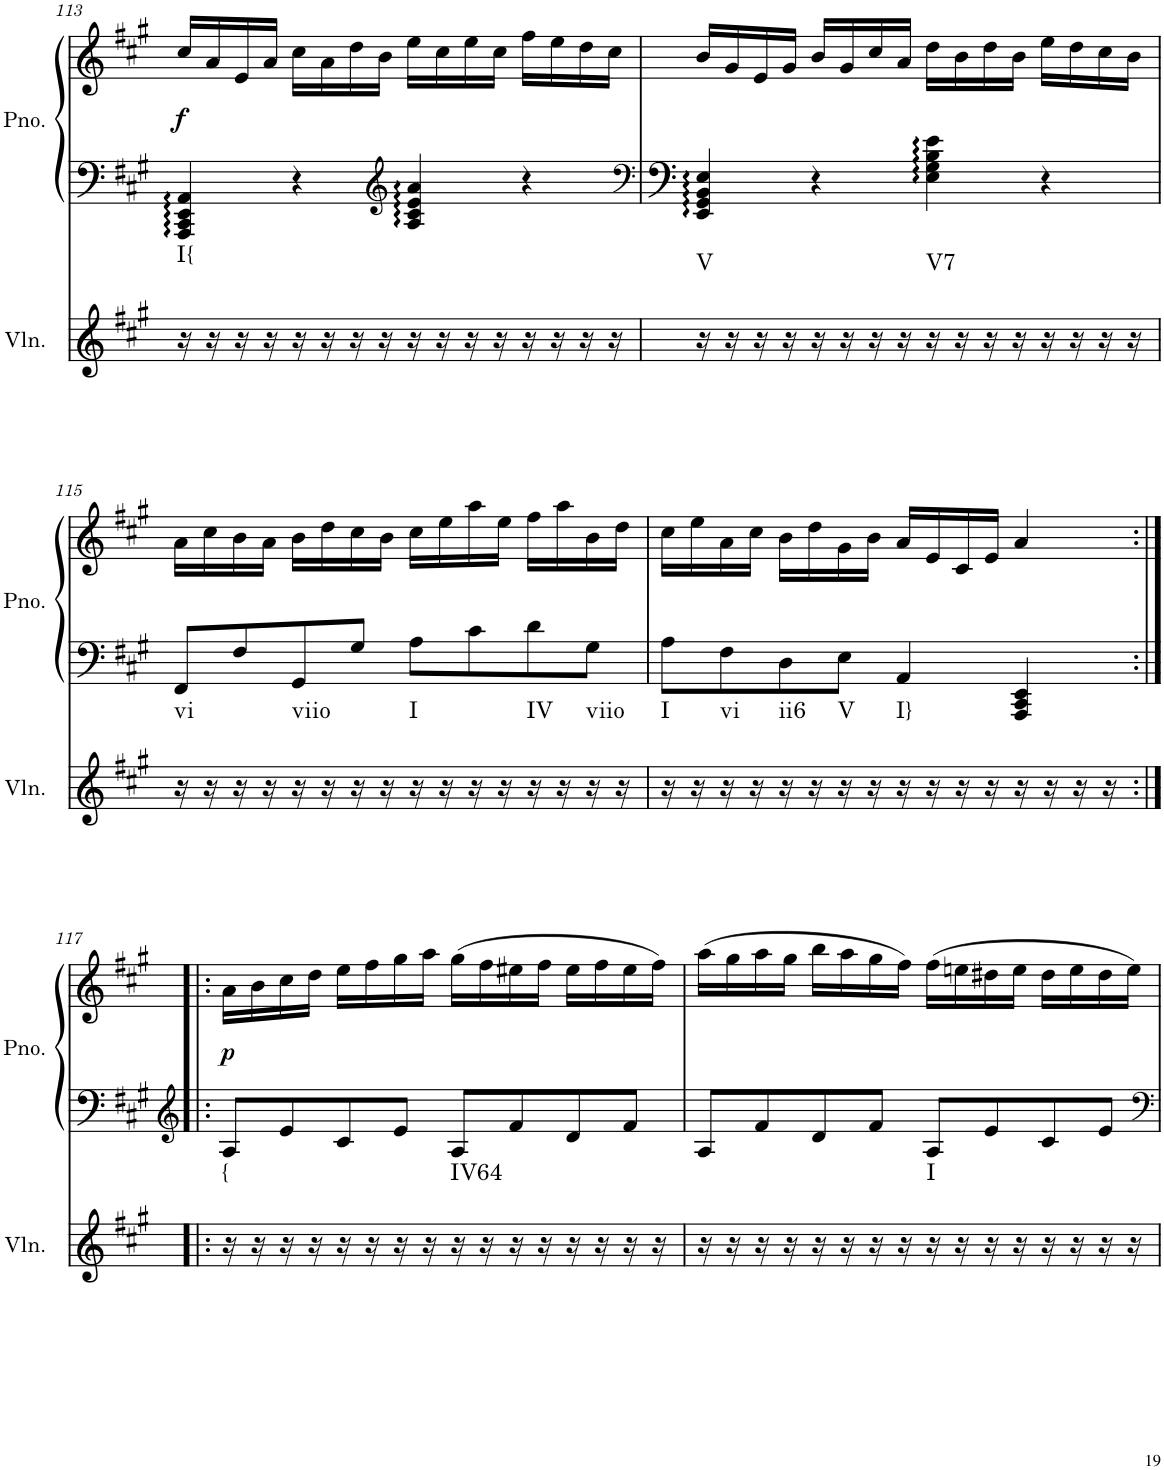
**kern	**harte	**kern	**kern	**dynam
*part2	*part2	*part1	*part1	*part1
*staff3	*	*staff2	*staff1	*staff1/2
*I"Violin	*	*I"Piano	*	*
*I'Vln.	*	*I'Pno.	*	*
!!LO:PB:g=z
*clefG2	*	*clefF4	*clefG2	*
*k[f#c#g#]	*	*k[f#c#g#]	*k[f#c#g#]	*
*M4/4	*	*M4/4	*M4/4	*
*met(c)	*	*met(c)	*met(c)	*
=113	=113	=113	=113	=113
!	!LO:H:kt=I{	!	!	!LO:DY:b
16r	N	4AAA/ 4CC#/ 4EE/ 4AA/	16cc#/LL	f
16r	.	.	16a/	.
16r	.	.	16e/	.
16r	.	.	16a/JJ	.
16r	.	4r	16cc#\LL	.
16r	.	.	16a\	.
16r	.	.	16dd\	.
16r	.	.	16b\JJ	.
*	*	*clefG2	*	*
16r	.	4A/ 4c#/ 4e/ 4a/	16ee\LL	.
16r	.	.	16cc#\	.
16r	.	.	16ee\	.
16r	.	.	16cc#\JJ	.
16r	.	4r	16ff#\LL	.
16r	.	.	16ee\	.
16r	.	.	16dd\	.
16r	.	.	16cc#\JJ	.
=114	=114	=114	=114	=114
*	*	*clefF4	*	*
!	!LO:H:kt=V	!	!	!
16r	N	4EE/ 4GG#/ 4BB/ 4E/	16b/LL	.
16r	.	.	16g#/	.
16r	.	.	16e/	.
16r	.	.	16g#/JJ	.
16r	.	4r	16b/LL	.
16r	.	.	16g#/	.
16r	.	.	16cc#/	.
16r	.	.	16a/JJ	.
!	!LO:H:kt=V7	!	!	!
16r	N	4E\ 4G#\ 4B\ 4e\	16dd\LL	.
16r	.	.	16b\	.
16r	.	.	16dd\	.
16r	.	.	16b\JJ	.
16r	.	4r	16ee\LL	.
16r	.	.	16dd\	.
16r	.	.	16cc#\	.
16r	.	.	16b\JJ	.
!!LO:LB:g=z
=115	=115	=115	=115	=115
!	!LO:H:kt=vi	!	!	!
16r	N	8FF#/L	16a\LL	.
16r	.	.	16cc#\	.
16r	.	8F#/	16b\	.
16r	.	.	16a\JJ	.
!	!LO:H:kt=viio	!	!	!
16r	N	8GG#/	16b\LL	.
16r	.	.	16dd\	.
16r	.	8G#/J	16cc#\	.
16r	.	.	16b\JJ	.
!	!LO:H:kt=I	!	!	!
16r	N	8A\L	16cc#\LL	.
16r	.	.	16ee\	.
16r	.	8c#\	16aa\	.
16r	.	.	16ee\JJ	.
!	!LO:H:kt=IV	!	!	!
16r	N	8d\	16ff#\LL	.
16r	.	.	16aa\	.
!	!LO:H:kt=viio	!	!	!
16r	N	8G#\J	16b\	.
16r	.	.	16dd\JJ	.
=116	=116	=116	=116	=116
!	!LO:H:kt=I	!	!	!
16r	N	8A\L	16cc#\LL	.
16r	.	.	16ee\	.
!	!LO:H:kt=vi	!	!	!
16r	N	8F#\	16a\	.
16r	.	.	16cc#\JJ	.
!	!LO:H:kt=ii6	!	!	!
16r	N	8D\	16b\LL	.
16r	.	.	16dd\	.
!	!LO:H:kt=V	!	!	!
16r	N	8E\J	16g#\	.
16r	.	.	16b\JJ	.
!	!LO:H:kt=I}	!	!	!
16r	N	4AA/	16a/LL	.
16r	.	.	16e/	.
16r	.	.	16c#/	.
16r	.	.	16e/JJ	.
16r	.	4AAA/ 4CC#/ 4EE/	4a/	.
16r	.	.	.	.
16r	.	.	.	.
16r	.	.	.	.
!!LO:LB:g=z
=117:|!|:	=117:|!|:	=117:|!|:	=117:|!|:	=117:|!|:
*	*	*clefG2	*	*
!	!LO:H:kt={	!	!	!LO:DY:b
16r	N	8A/L	16a\LL	p
16r	.	.	16b\	.
16r	.	8e/	16cc#\	.
16r	.	.	16dd\JJ	.
16r	.	8c#/	16ee\LL	.
16r	.	.	16ff#\	.
16r	.	8e/J	16gg#\	.
16r	.	.	16aa\JJ	.
!	!LO:H:kt=IV64	!	!	!
16r	N	8A/L	(16gg#\LL	.
16r	.	.	16ff#\	.
16r	.	8f#/	16ee#X\	.
16r	.	.	16ff#\JJ	.
16r	.	8d/	16ee#\LL	.
16r	.	.	16ff#\	.
16r	.	8f#/J	16ee#\	.
16r	.	.	16ff#\JJ)	.
=118	=118	=118	=118	=118
16r	.	8A/L	(16aa\LL	.
16r	.	.	16gg#\	.
16r	.	8f#/	16aa\	.
16r	.	.	16gg#\JJ	.
16r	.	8d/	16bb\LL	.
16r	.	.	16aa\	.
16r	.	8f#/J	16gg#\	.
16r	.	.	16ff#\JJ)	.
!	!LO:H:kt=I	!	!	!
16r	N	8A/L	(16ff#\LL	.
16r	.	.	16een\	.
16r	.	8e/	16dd#X\	.
16r	.	.	16ee\JJ	.
16r	.	8c#/	16dd#\LL	.
16r	.	.	16ee\	.
16r	.	8e/J	16dd#\	.
16r	.	.	16ee\JJ)	.
=	=	=	=	=
*-	*-	*-	*-	*-
